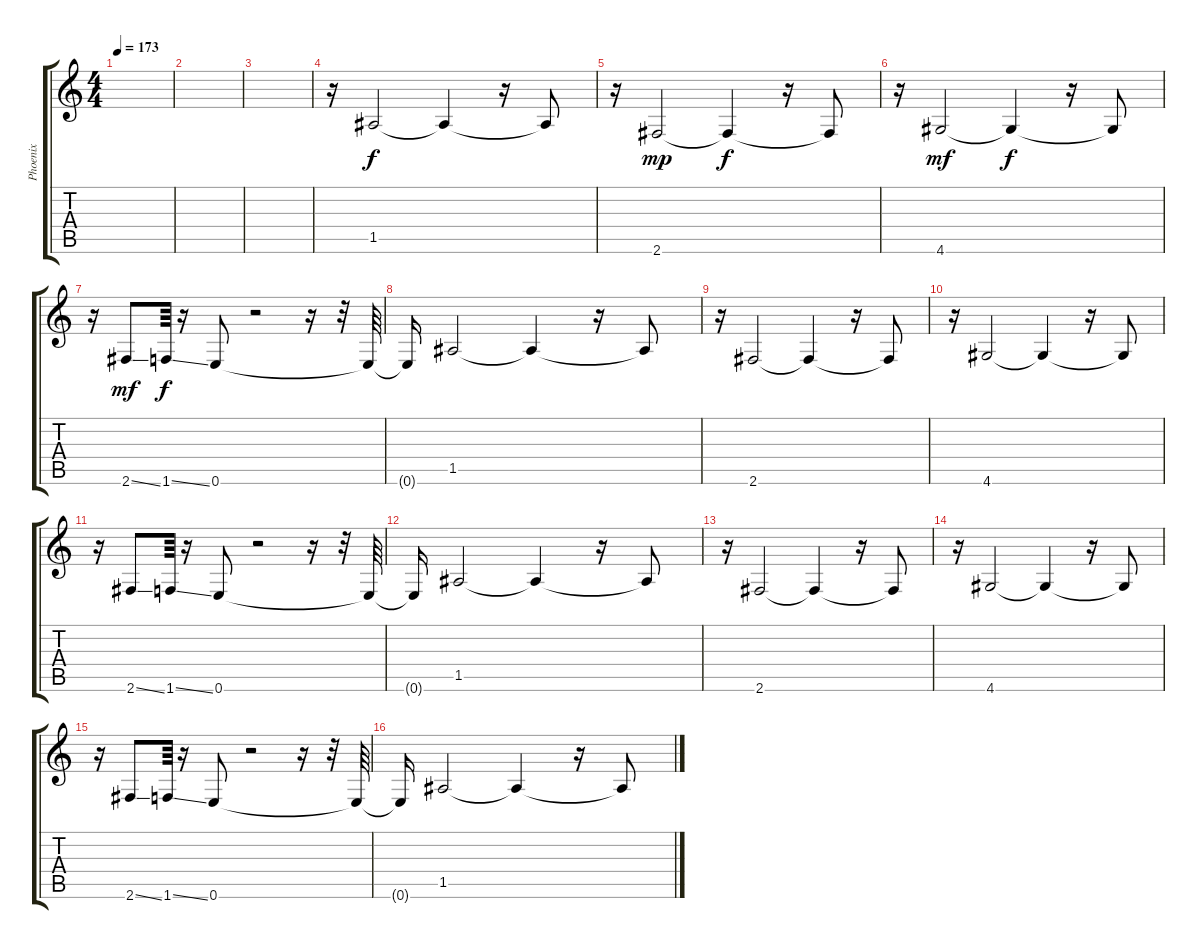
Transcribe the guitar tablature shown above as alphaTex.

\track ("Phoenix" "Phoenix") {instrument electricbassfinger}
\staff {score tabs}
\tuning (E4 B3 G3 D3 A2 E2) {hide}
\ts (4 4)
\tempo 173
\clef g2
\ks c
|
|
|
r.16 1.5.2 1.5{t}.4{dy f} r.16 1.5{t}.8 |
r.16 2.6.2{dy mp} 2.6{t}.4{dy f} r.16 2.6{t}.8 |
r.16 4.6.2{dy mf} 4.6{t}.4{dy f} r.16 4.6{t}.8 |
r.16 2.6{ss}.8{dy mf} 1.6{ss}.64{dy f} r.16 0.6.8 r.2 r.16 r.32 0.6{t}.64 |
0.6{t}.16 1.5.2 1.5{t}.4 r.16 1.5{t}.8 |
r.16 2.6.2 2.6{t}.4 r.16 2.6{t}.8 |
r.16 4.6.2 4.6{t}.4 r.16 4.6{t}.8 |
r.16 2.6{ss}.8 1.6{ss}.64 r.16 0.6.8 r.2 r.16 r.32 0.6{t}.64 |
0.6{t}.16 1.5.2 1.5{t}.4 r.16 1.5{t}.8 |
r.16 2.6.2 2.6{t}.4 r.16 2.6{t}.8 |
r.16 4.6.2 4.6{t}.4 r.16 4.6{t}.8 |
r.16 2.6{ss}.8 1.6{ss}.64 r.16 0.6.8 r.2 r.16 r.32 0.6{t}.64 |
0.6{t}.16 1.5.2 1.5{t}.4 r.16 1.5{t}.8
